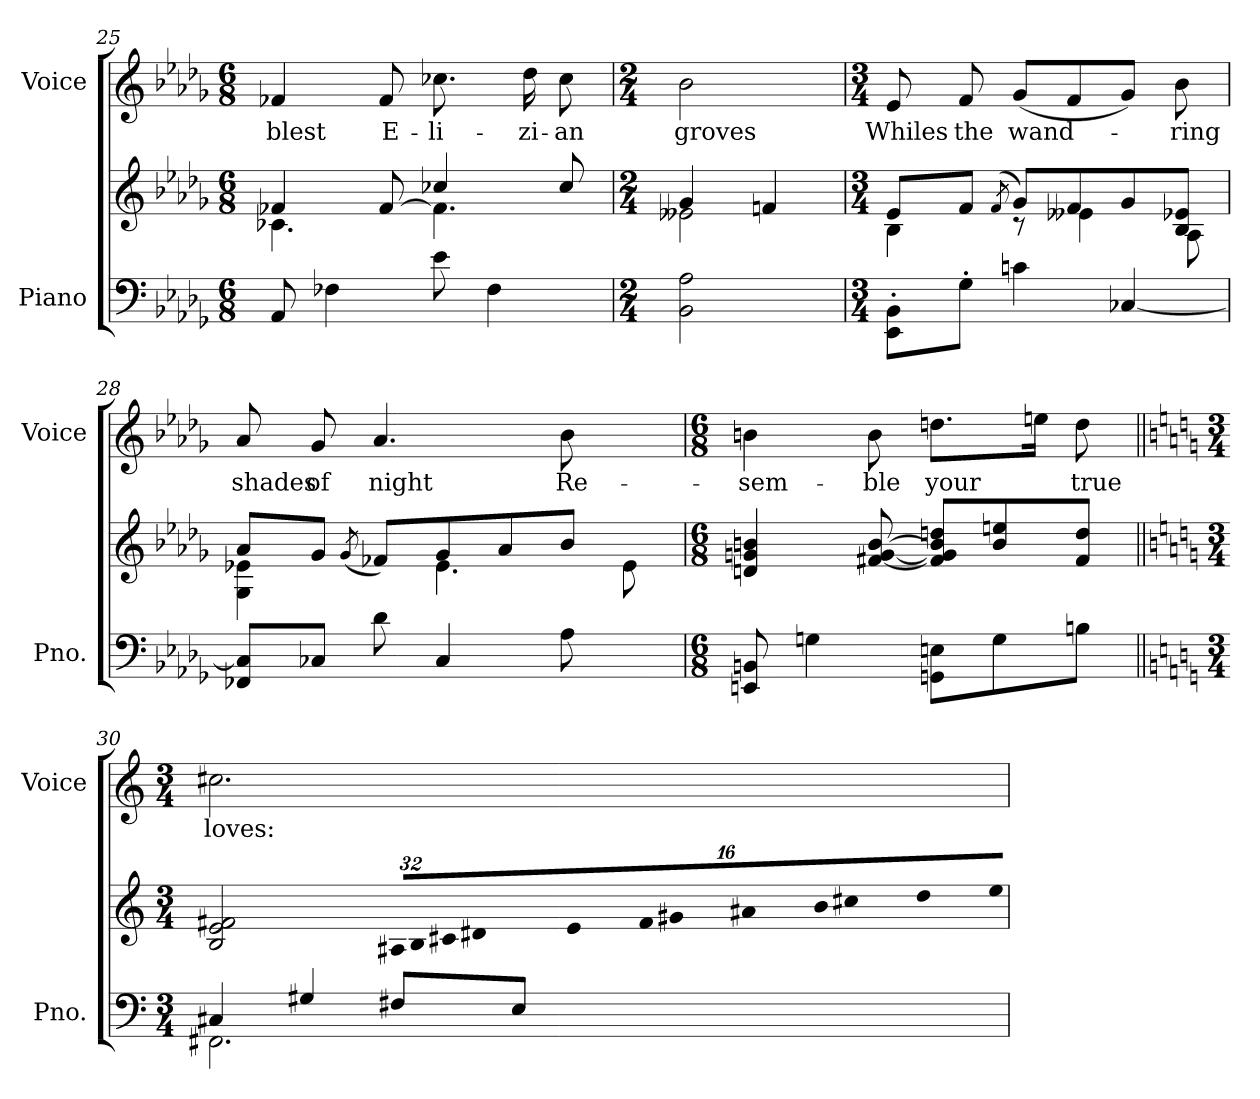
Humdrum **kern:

**kern	**kern	**kern	**text
*part2	*part2	*part1	*part1
*staff3	*staff2	*staff1	*staff1
*I"Piano	*	*I"Voice	*
*I'Pno.	*	*I'Voice	*
*clefF4	*clefG2	*clefG2	*
*k[b-e-a-d-g-]	*k[b-e-a-d-g-]	*k[b-e-a-d-g-]	*
*D-:	*D-:	*D-:	*
*M6/8	*M6/8	*M6/8	*
=25	=25	=25	=25
*	*^	*	*
!	!	!	!	!LO:LY:b:color=#000000
8AA-i/	4f-Xi/	4.c-Xi\	4f-Xi/	blest
4F-Xi\	.	.	.	.
!	!	!	!	!LO:LY:b:color=#000000
.	[>8f-i/	.	8f-i/	E-
!	!	!	!	!LO:LY:b:color=#000000
8e-i\	4cc-Xi/	4.f-i\]	8.cc-Xi\	-li-
4F-i\	.	.	.	.
!	!	!	!	!LO:LY:b:color=#000000
.	.	.	16dd-i\	-zi-
!	!	!	!	!LO:LY:b:color=#000000
.	8cc-i/	.	8cc-i\	-an
!!LO:LB:g=z
=26	=26	=26	=26	=26
*M2/4	*M2/4	*	*M2/4	*
!	!	!	!	!LO:LY:b:color=#000000
2BB-i\ 2A-i	4g-i/	2e--Xi\	2b-i\	groves
.	4fni/	.	.	.
=27	=27	=27	=27	=27
*M3/4	*M3/4	*	*M3/4	*
!	!	!	!	!LO:LY:b:color=#000000
8EE-i\' 8BB-i'L	8e-i/L	4B-i\	8e-i/	Whiles
!	!	!	!	!LO:LY:b:color=#000000
8G-'i\J	8fi/J	.	8fi/	the
.	(8qfi/	.	.	.
!	!	!	!	!LO:LY:b:color=#000000
4cni\	8g-i/L)	8r	(8g-i/L	wand-
.	8fi/	4e--Xi\	8fi/	.
[<4C-Xi/	8g-i/	.	8g-i/J)	.
!	!	!	!	!LO:LY:b:color=#000000
.	8B-i/ 8e-XiJ	8A-i\	8b-i\	-ring
=28	=28	=28	=28	=28
!	!	!	!	!LO:LY:b:color=#000000
8FF-Xi/ 8C-i]L	8a-i/L	4G-i\ 4e-Xi	8a-i/	shades
!	!	!	!	!LO:LY:b:color=#000000
8C-Xi/J	8g-i/J	.	8g-i/	of
.	(8qg-i/	8qryy	.	.
!	!	!	!	!LO:LY:b:color=#000000
8d-i\	8f-Xi/L)	4.e-i\	4.a-i/	night
4C-i/	8g-i/	.	.	.
.	8a-i/	.	.	.
!	!	!	!	!LO:LY:b:color=#000000
8A-i\	8b-i/J	8e-i\	8b-i\	Re-
*	*v	*v	*	*
!!LO:PB:g=z
=29	=29	=29	=29
*M6/8	*M6/8	*M6/8	*
*	*^	*	*
!	!	!	!	!LO:LY:b:color=#000000
*	*v	*v	*	*
8EEni/ 8BBni	4dni/ 4gni 4bni	4bni\	-sem-
4Gni\	.	.	.
!	!	!	!LO:LY:b:color=#000000
.	[<8f#Xi/ [>8gi [>8bi	8bi\	-ble
!	!	!	!LO:LY:b:color=#000000
8GGni\ 8EniL	8f#i/] 8gi] 8bi] 8ddniL	8.ddni\L	your
8Gi\	8bi/ 8eeni	.	.
.	.	16eeni\Jk	.
!	!	!	!LO:LY:b:color=#000000
8Bni\J	8f#i/ 8ddiJ	8ddi\	true
=30||	=30||	=30||	=30||
*k[]	*k[]	*k[]	*
*C:	*C:	*C:	*
*M3/4	*M3/4	*M3/4	*
*^	*	*	*
!	!	!	!	!LO:LY:b:color=#000000
4C#Xi/	2.FF#Xi\	2Bi/ 2ei 2f#Xi	2.cc#Xi\	loves:
4G#Xi/	.	.	.	.
*	*	*Xbrackettup	*	*
!	!	!LO:N:vis=8	!	!
8F#Xi/L	.	1024%21A#Xi/L	.	.
!	!	!LO:N:vis=8	!	!
.	.	1024%21Bi/	.	.
!	!	!LO:N:vis=8	!	!
.	.	512%11c#Xi/	.	.
!	!	!LO:N:vis=8	!	!
.	.	1024%21d#Xi/	.	.
!	!	!LO:N:vis=8	!	!
.	.	1024%21ei/	.	.
!	!	!LO:N:vis=8	!	!
.	.	512%11f#i/	.	.
!	!	!LO:N:vis=8	!	!
8Ei/J	.	1024%21g#Xi/	.	.
!	!	!LO:N:vis=8	!	!
.	.	1024%21a#Xi/	.	.
!	!	!LO:N:vis=8	!	!
.	.	512%11bi/	.	.
!	!	!LO:N:vis=8	!	!
.	.	1024%21cc#Xi/	.	.
!	!	!LO:N:vis=8	!	!
.	.	1024%21ddi/	.	.
!	!	!LO:N:vis=8	!	!
.	.	512%11eei/J	.	.
*v	*v	*	*	*
=	=	=	=
*-	*-	*-	*-
